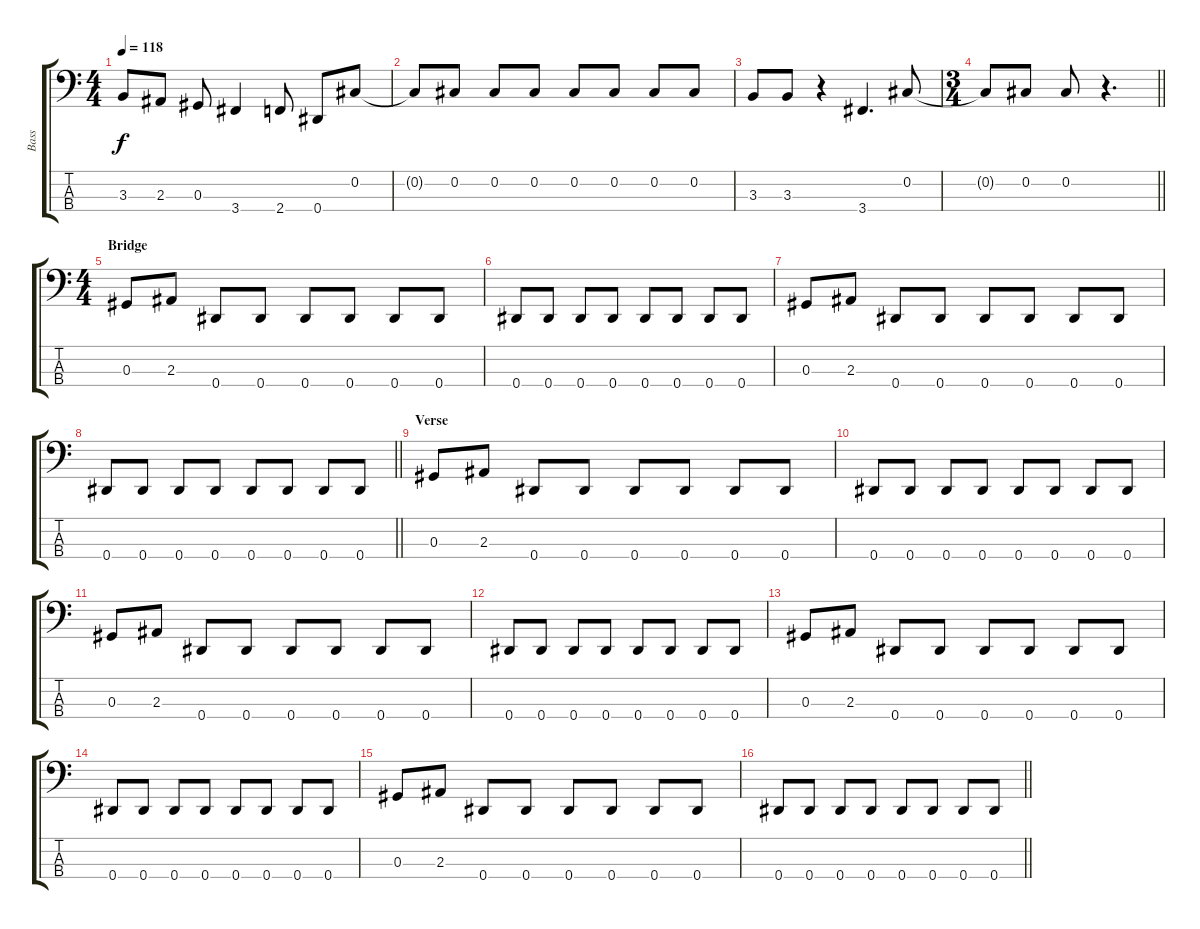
\track ("Bass" "Bass") {instrument electricbassfinger}
\staff {score tabs}
\tuning (Gb2 Db2 Ab1 Eb1) {hide}
\ts (4 4)
\tempo 118
\clef f4
\ks c
3.3.8{dy f} 2.3.8 0.3.8 3.4.4 2.4.8 0.4.8 0.2.8 |
0.2{t}.8 0.2.8 0.2.8 0.2.8 0.2.8 0.2.8 0.2.8 0.2.8 |
3.3.8 3.3.8 r.4 3.4.4{d} 0.2.8 |
\ts (3 4)
\barLineRight lightlight
0.2{t}.8 0.2.8 0.2.8 r.4{d} |
\ts (4 4)
\section ("" "Bridge")
0.3.8 2.3.8 0.4.8 0.4.8 0.4.8 0.4.8 0.4.8 0.4.8 |
0.4.8 0.4.8 0.4.8 0.4.8 0.4.8 0.4.8 0.4.8 0.4.8 |
0.3.8 2.3.8 0.4.8 0.4.8 0.4.8 0.4.8 0.4.8 0.4.8 |
\barLineRight lightlight
0.4.8 0.4.8 0.4.8 0.4.8 0.4.8 0.4.8 0.4.8 0.4.8 |
\section ("" "Verse")
0.3.8 2.3.8 0.4.8 0.4.8 0.4.8 0.4.8 0.4.8 0.4.8 |
0.4.8 0.4.8 0.4.8 0.4.8 0.4.8 0.4.8 0.4.8 0.4.8 |
0.3.8 2.3.8 0.4.8 0.4.8 0.4.8 0.4.8 0.4.8 0.4.8 |
0.4.8 0.4.8 0.4.8 0.4.8 0.4.8 0.4.8 0.4.8 0.4.8 |
0.3.8 2.3.8 0.4.8 0.4.8 0.4.8 0.4.8 0.4.8 0.4.8 |
0.4.8 0.4.8 0.4.8 0.4.8 0.4.8 0.4.8 0.4.8 0.4.8 |
0.3.8 2.3.8 0.4.8 0.4.8 0.4.8 0.4.8 0.4.8 0.4.8 |
\barLineRight lightlight
0.4.8 0.4.8 0.4.8 0.4.8 0.4.8 0.4.8 0.4.8 0.4.8
